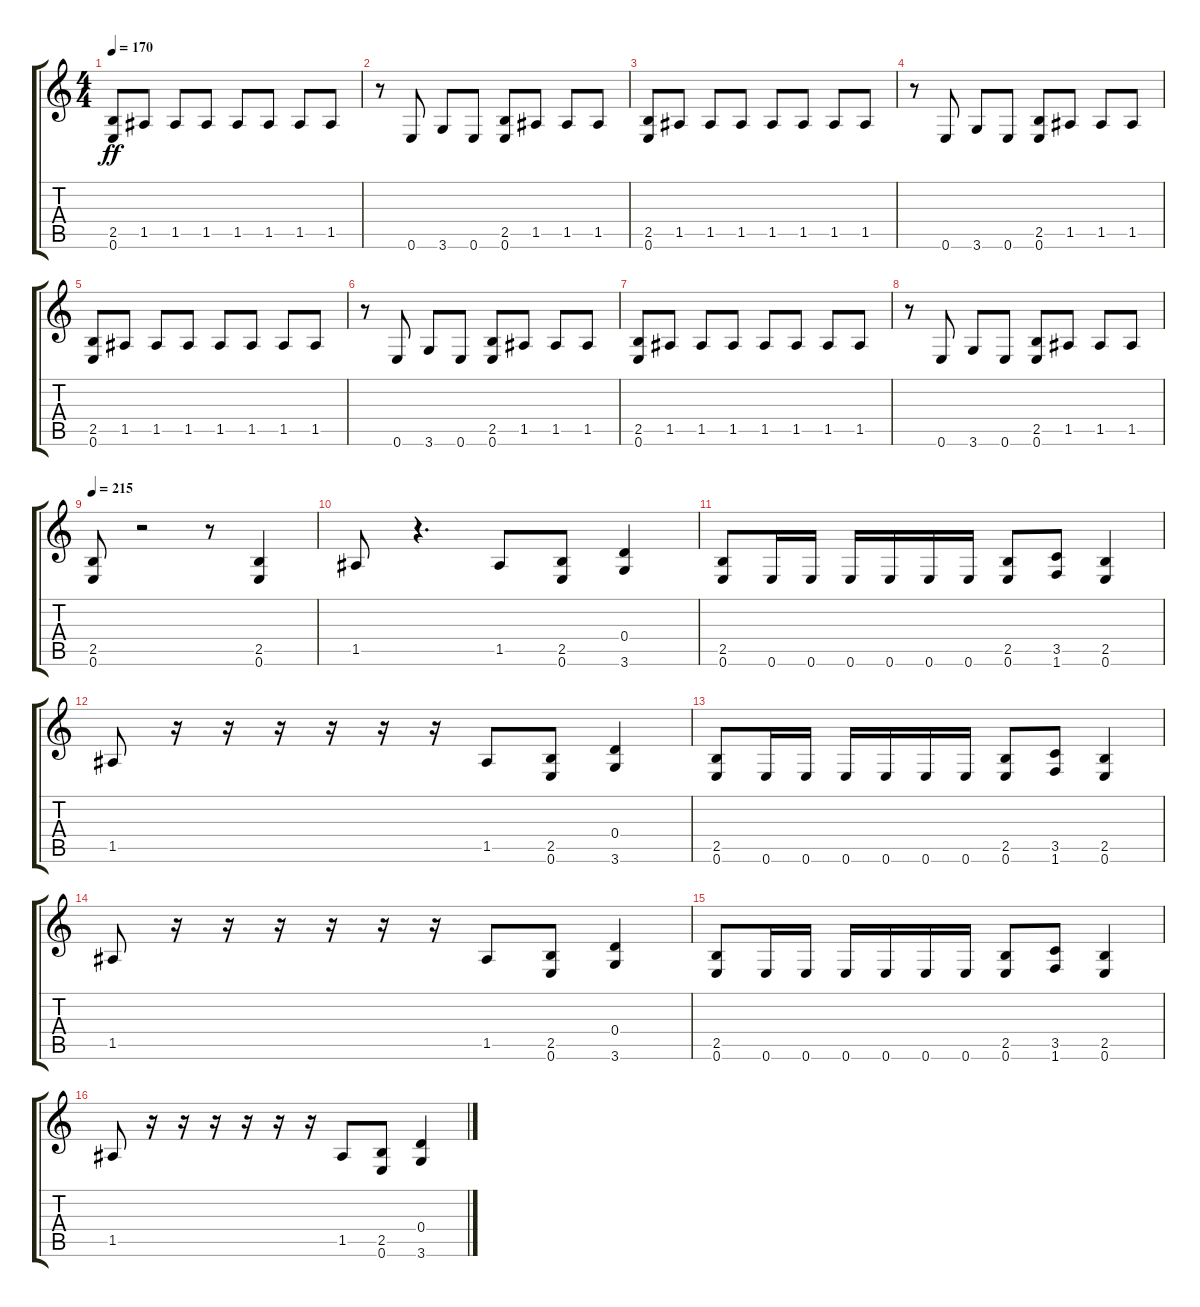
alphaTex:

\track "" {instrument distortionguitar}
\staff {score tabs}
\tuning (E4 B3 G3 D3 A2 E2) {hide}
\ts (4 4)
\tempo 170
\clef g2
\ks c
(2.5 0.6).8{dy ff} 1.5.8 1.5.8 1.5.8 1.5.8 1.5.8 1.5.8 1.5.8 |
r.8 0.6.8 3.6.8 0.6.8 (2.5 0.6).8 1.5.8 1.5.8 1.5.8 |
(2.5 0.6).8 1.5.8 1.5.8 1.5.8 1.5.8 1.5.8 1.5.8 1.5.8 |
r.8 0.6.8 3.6.8 0.6.8 (2.5 0.6).8 1.5.8 1.5.8 1.5.8 |
(2.5 0.6).8 1.5.8 1.5.8 1.5.8 1.5.8 1.5.8 1.5.8 1.5.8 |
r.8 0.6.8 3.6.8 0.6.8 (2.5 0.6).8 1.5.8 1.5.8 1.5.8 |
(2.5 0.6).8 1.5.8 1.5.8 1.5.8 1.5.8 1.5.8 1.5.8 1.5.8 |
r.8 0.6.8 3.6.8 0.6.8 (2.5 0.6).8 1.5.8 1.5.8 1.5.8 |
\tempo 215
(2.5 0.6).8 r.2 r.8 (2.5 0.6).4 |
1.5.8 r.4{d} 1.5.8 (2.5 0.6).8 (0.4 3.6).4 |
(2.5 0.6).8 0.6.16 0.6.16 0.6.16 0.6.16 0.6.16 0.6.16 (2.5 0.6).8 (3.5 1.6).8 (2.5 0.6).4 |
1.5.8 r.16 r.16 r.16 r.16 r.16 r.16 1.5.8 (2.5 0.6).8 (0.4 3.6).4 |
(2.5 0.6).8 0.6.16 0.6.16 0.6.16 0.6.16 0.6.16 0.6.16 (2.5 0.6).8 (3.5 1.6).8 (2.5 0.6).4 |
1.5.8 r.16 r.16 r.16 r.16 r.16 r.16 1.5.8 (2.5 0.6).8 (0.4 3.6).4 |
(2.5 0.6).8 0.6.16 0.6.16 0.6.16 0.6.16 0.6.16 0.6.16 (2.5 0.6).8 (3.5 1.6).8 (2.5 0.6).4 |
1.5.8 r.16 r.16 r.16 r.16 r.16 r.16 1.5.8 (2.5 0.6).8 (0.4 3.6).4
